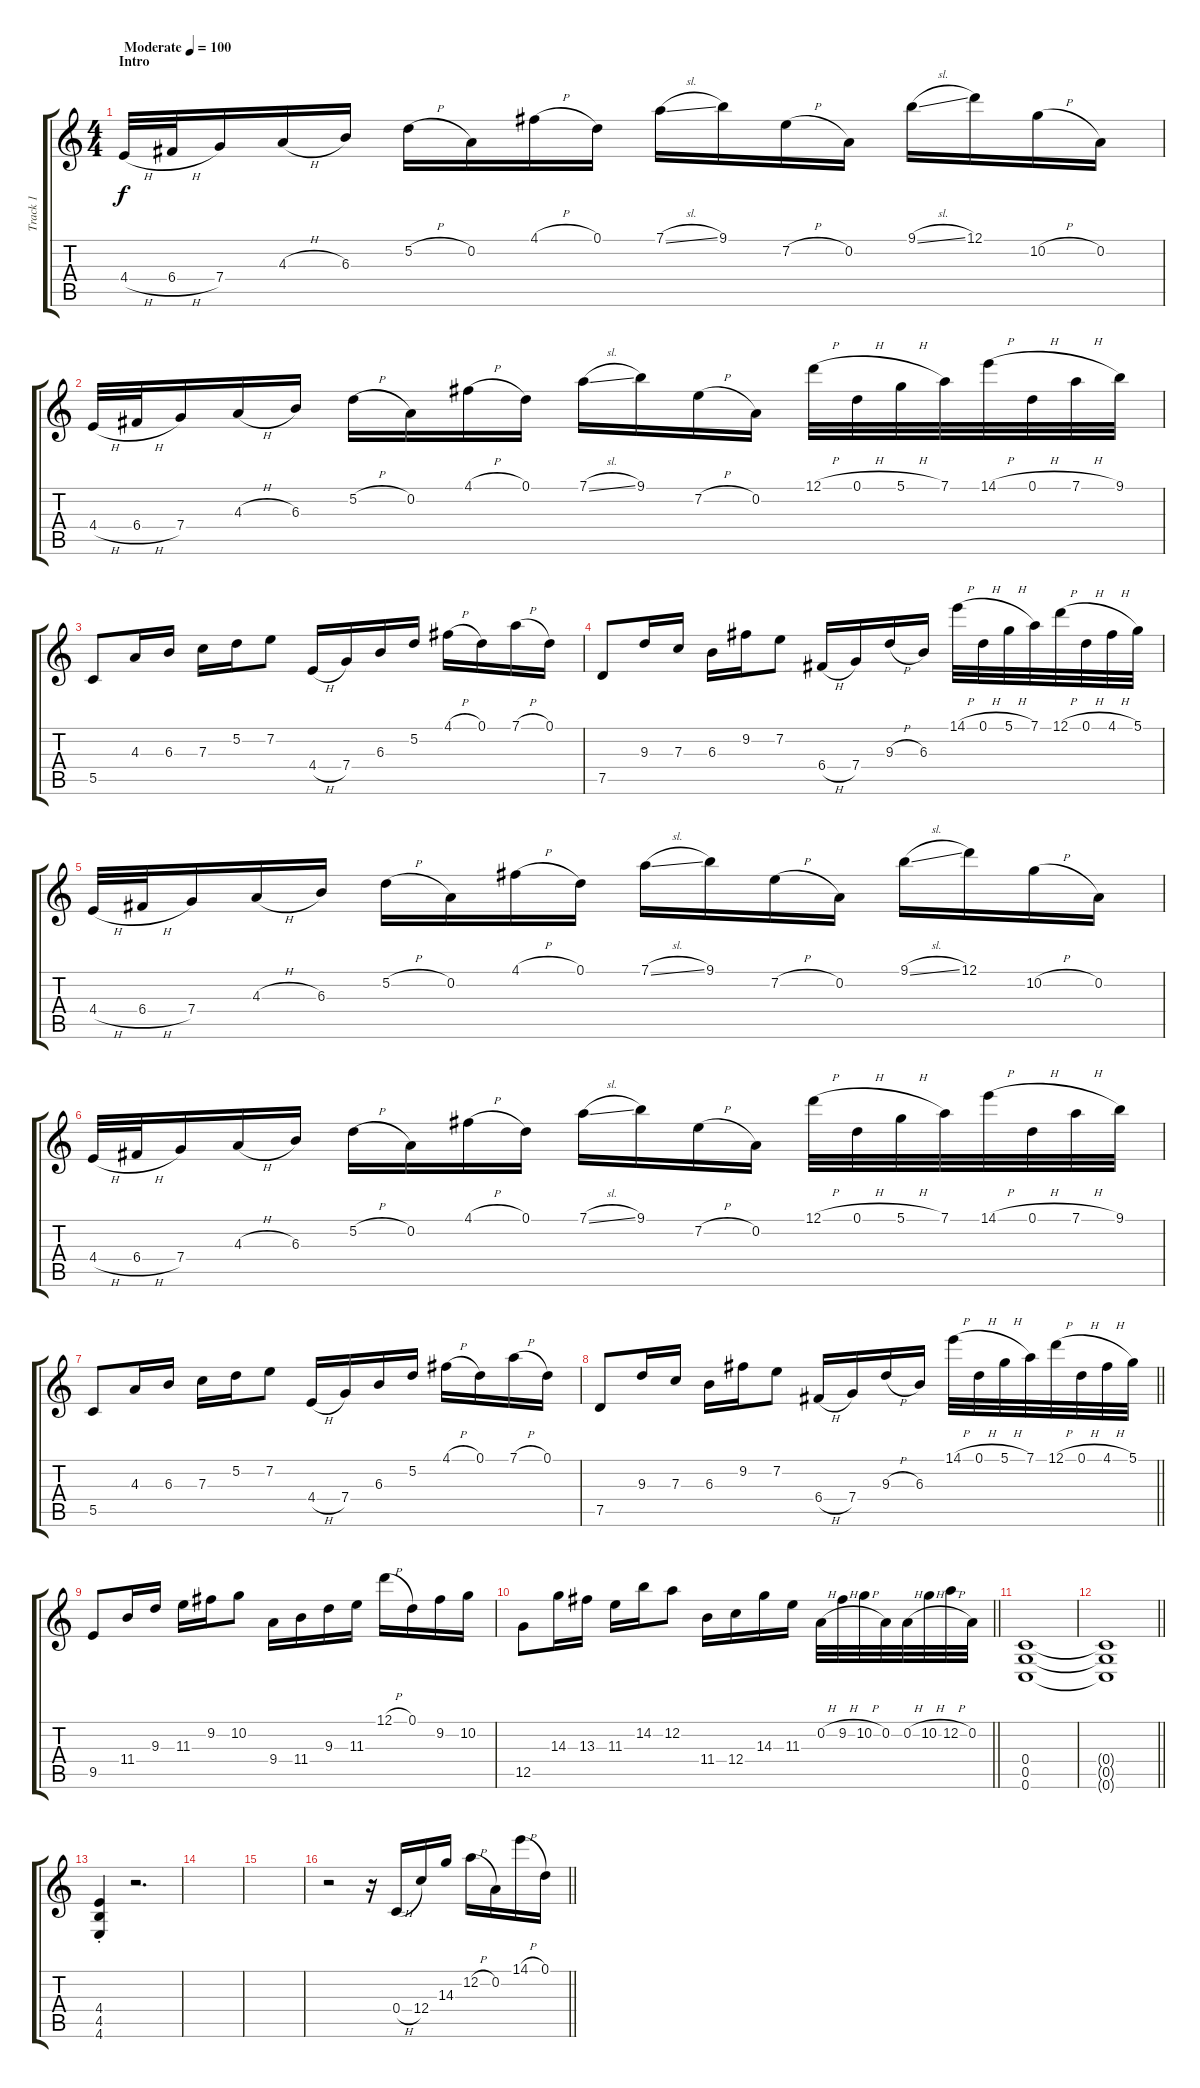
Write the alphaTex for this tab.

\track ("Track 1" "Track 1") {instrument distortionguitar}
\staff {score tabs}
\tuning (D4 A3 F3 C3 G2 C2) {hide}
\ts (4 4)
\section ("" "Intro")
\tempo (100 "Moderate")
\clef g2
\ks c
4.4{h}.32{dy f instrument distortionguitar} 6.4{h}.32 7.4.16 4.3{h}.16 6.3.16 5.2{h}.16 0.2.16 4.1{h}.16 0.1.16 7.1{sl}.16 9.1.16 7.2{h}.16 0.2.16 9.1{sl}.16 12.1.16 10.2{h}.16 0.2.16 |
4.4{h}.32 6.4{h}.32 7.4.16 4.3{h}.16 6.3.16 5.2{h}.16 0.2.16 4.1{h}.16 0.1.16 7.1{sl}.16 9.1.16 7.2{h}.16 0.2.16 12.1{h}.32 0.1{h}.32 5.1{h}.32 7.1.32 14.1{h}.32 0.1{h}.32 7.1{h}.32 9.1.32 |
5.5.8 4.3.16 6.3.16 7.3.16 5.2.16 7.2.8 4.4{h}.16 7.4.16 6.3.16 5.2.16 4.1{h}.16 0.1.16 7.1{h}.16 0.1.16 |
7.5.8 9.3.16 7.3.16 6.3.16 9.2.16 7.2.8 6.4{h}.16 7.4.16 9.3{h}.16 6.3.16 14.1{h}.32 0.1{h}.32 5.1{h}.32 7.1.32 12.1{h}.32 0.1{h}.32 4.1{h}.32 5.1.32 |
4.4{h}.32 6.4{h}.32 7.4.16 4.3{h}.16 6.3.16 5.2{h}.16 0.2.16 4.1{h}.16 0.1.16 7.1{sl}.16 9.1.16 7.2{h}.16 0.2.16 9.1{sl}.16 12.1.16 10.2{h}.16 0.2.16 |
4.4{h}.32 6.4{h}.32 7.4.16 4.3{h}.16 6.3.16 5.2{h}.16 0.2.16 4.1{h}.16 0.1.16 7.1{sl}.16 9.1.16 7.2{h}.16 0.2.16 12.1{h}.32 0.1{h}.32 5.1{h}.32 7.1.32 14.1{h}.32 0.1{h}.32 7.1{h}.32 9.1.32 |
5.5.8 4.3.16 6.3.16 7.3.16 5.2.16 7.2.8 4.4{h}.16 7.4.16 6.3.16 5.2.16 4.1{h}.16 0.1.16 7.1{h}.16 0.1.16 |
\barLineRight lightlight
7.5.8 9.3.16 7.3.16 6.3.16 9.2.16 7.2.8 6.4{h}.16 7.4.16 9.3{h}.16 6.3.16 14.1{h}.32 0.1{h}.32 5.1{h}.32 7.1.32 12.1{h}.32 0.1{h}.32 4.1{h}.32 5.1.32 |
9.5.8 11.4.16 9.3.16 11.3.16 9.2.16 10.2.8 9.4.16 11.4.16 9.3.16 11.3.16 12.1{h}.16 0.1.16 9.2.16 10.2.16 |
\barLineRight lightlight
12.5.8 14.3.16 13.3.16 11.3.16 14.2.16 12.2.8 11.4.16 12.4.16 14.3.16 11.3.16 0.2{h}.32 9.2{h}.32 10.2{h}.32 0.2.32 0.2{h}.32 10.2{h}.32 12.2{h}.32 0.2.32 |
(0.4 0.5 0.6).1 |
\barLineRight lightlight
(0.4{t} 0.5{t} 0.6{t}).1 |
(4.4{st} 4.5{st} 4.6{st}).4 r.2{d} |
|
|
\barLineRight lightlight
r.2 r.16 0.4{h}.16 12.4.16 14.3.16 12.2{h}.16 0.2.16 14.1{h}.16 0.1.16
